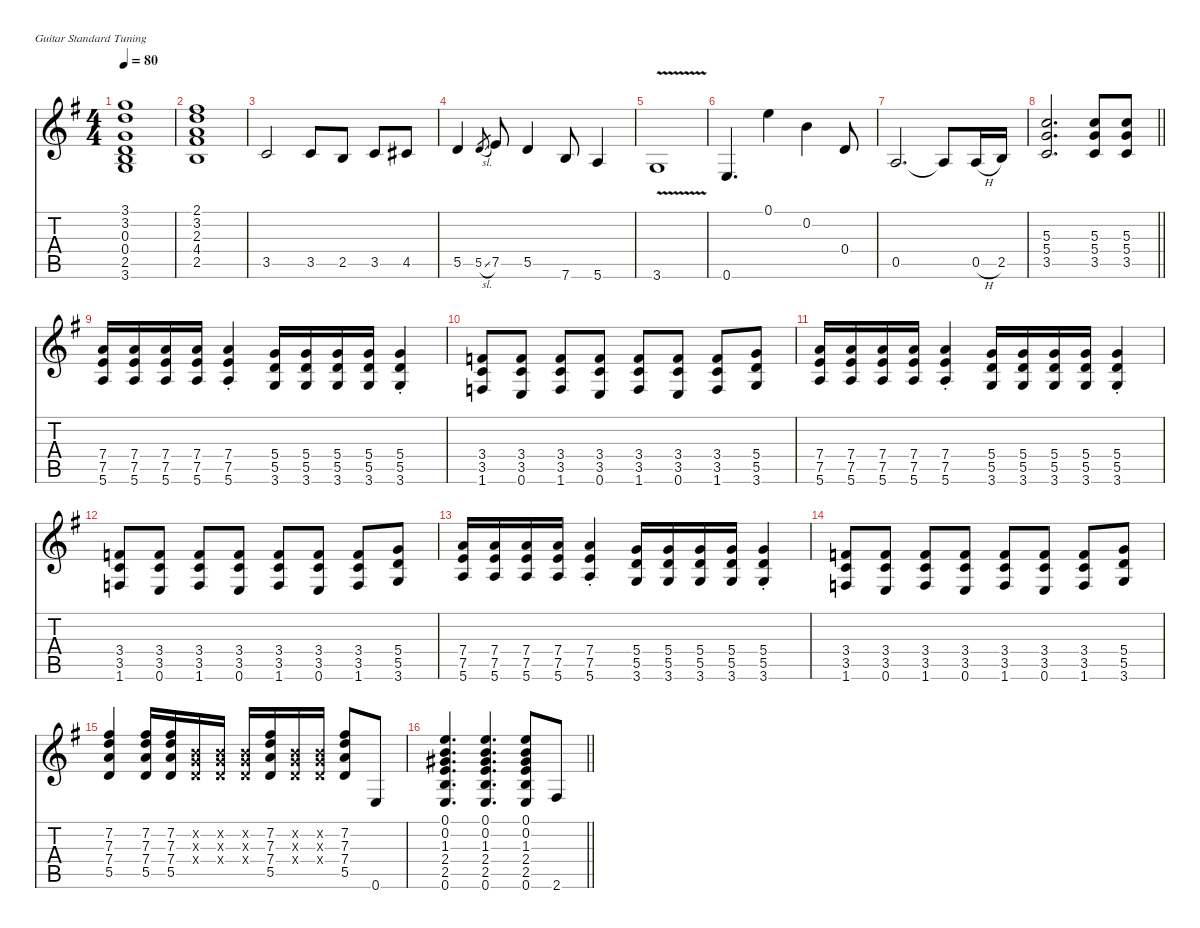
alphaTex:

\defaultSystemsLayout 4
\hideDynamics
\bracketExtendMode nobrackets
\singleTrackTrackNamePolicy hidden
\multiTrackTrackNamePolicy hidden
\firstSystemTrackNameMode fullname
\firstSystemTrackNameOrientation horizontal
\otherSystemsTrackNameOrientation horizontal
\track ("Track 2" "dist.guit.") {mute instrument distortionguitar}
\staff {score tabs}
\tuning (E4 B3 G3 D3 A2 E2)
\ts (4 4)
\tempo 80
\clef g2
\ks g
(3.1{acc forcenatural} 3.2{acc forcenatural} 0.3{acc forcenatural} 0.4{acc forcenatural} 2.5{acc forcenatural} 3.6{acc forcenatural}).1{dy mp beam Up} |
(2.1{acc #} 3.2{acc forcenatural} 2.3{acc forcenatural} 4.4{acc #} 2.5{acc forcenatural}).1{beam Up} |
3.5{acc forcenatural}.2{beam Up} 3.5{acc forcenatural}.8{beam Up} 2.5{acc forcenatural}.8{beam Up} 3.5{acc forcenatural}.8{beam Up} 4.5{acc #}.8{beam Up} |
5.5{acc forcenatural}.4{beam Up} 5.5{sl acc forcenatural}.8{gr dy p beam Up} 7.5{acc forcenatural}.8{dy mp beam Up} 5.5{acc forcenatural}.4{beam Up} 7.6{acc forcenatural}.8{beam Up} 5.6{acc forcenatural}.4{beam Up} |
3.6{v acc forcenatural}.1{beam Up} |
0.6{acc forcenatural}.4{d beam Up} 0.1{acc forcenatural}.4{beam Down} 0.2{acc forcenatural}.4{beam Down} 0.4{acc forcenatural}.8{beam Up} |
0.5{acc forcenatural}.2{d beam Up} 0.5{t acc forcenatural}.8{dy f beam Up} 0.5{h acc forcenatural}.16{dy mp beam Up} 2.5{acc forcenatural}.16{beam Up} |
\barLineRight lightlight
(5.3{acc forcenatural} 5.4{acc forcenatural} 3.5{acc forcenatural}).2{d beam Up} (5.3{acc forcenatural} 5.4{acc forcenatural} 3.5{acc forcenatural}).8{beam Up} (5.3{acc forcenatural} 5.4{acc forcenatural} 3.5{acc forcenatural}).8{beam Up} |
(7.4{acc forcenatural} 7.5{acc forcenatural} 5.6{acc forcenatural}).16{dy f beam Up} (7.4{acc forcenatural} 7.5{acc forcenatural} 5.6{acc forcenatural}).16{beam Up} (7.4{acc forcenatural} 7.5{acc forcenatural} 5.6{acc forcenatural}).16{beam Up} (7.4{acc forcenatural} 7.5{acc forcenatural} 5.6{acc forcenatural}).16{beam Up} (7.4{st acc forcenatural} 7.5{st acc forcenatural} 5.6{st acc forcenatural}).4{beam Up} (5.4{acc forcenatural} 5.5{acc forcenatural} 3.6{acc forcenatural}).16{beam Up} (5.4{acc forcenatural} 5.5{acc forcenatural} 3.6{acc forcenatural}).16{beam Up} (5.4{acc forcenatural} 5.5{acc forcenatural} 3.6{acc forcenatural}).16{beam Up} (5.4{acc forcenatural} 5.5{acc forcenatural} 3.6{acc forcenatural}).16{beam Up} (5.4{st acc forcenatural} 5.5{st acc forcenatural} 3.6{st acc forcenatural}).4{beam Up} |
(3.4{acc forcenatural} 3.5{acc forcenatural} 1.6{acc forcenatural}).8{beam Up} (3.4{acc forcenatural} 3.5{acc forcenatural} 0.6{acc forcenatural}).8{beam Up} (3.4{acc forcenatural} 3.5{acc forcenatural} 1.6{acc forcenatural}).8{beam Up} (3.4{acc forcenatural} 3.5{acc forcenatural} 0.6{acc forcenatural}).8{beam Up} (3.4{acc forcenatural} 3.5{acc forcenatural} 1.6{acc forcenatural}).8{beam Up} (3.4{acc forcenatural} 3.5{acc forcenatural} 0.6{acc forcenatural}).8{beam Up} (3.4{acc forcenatural} 3.5{acc forcenatural} 1.6{acc forcenatural}).8{beam Up} (5.4{acc forcenatural} 5.5{acc forcenatural} 3.6{acc forcenatural}).8{beam Up} |
(7.4{acc forcenatural} 7.5{acc forcenatural} 5.6{acc forcenatural}).16{beam Up} (7.4{acc forcenatural} 7.5{acc forcenatural} 5.6{acc forcenatural}).16{beam Up} (7.4{acc forcenatural} 7.5{acc forcenatural} 5.6{acc forcenatural}).16{beam Up} (7.4{acc forcenatural} 7.5{acc forcenatural} 5.6{acc forcenatural}).16{beam Up} (7.4{st acc forcenatural} 7.5{st acc forcenatural} 5.6{st acc forcenatural}).4{beam Up} (5.4{acc forcenatural} 5.5{acc forcenatural} 3.6{acc forcenatural}).16{beam Up} (5.4{acc forcenatural} 5.5{acc forcenatural} 3.6{acc forcenatural}).16{beam Up} (5.4{acc forcenatural} 5.5{acc forcenatural} 3.6{acc forcenatural}).16{beam Up} (5.4{acc forcenatural} 5.5{acc forcenatural} 3.6{acc forcenatural}).16{beam Up} (5.4{st acc forcenatural} 5.5{st acc forcenatural} 3.6{st acc forcenatural}).4{beam Up} |
(3.4{acc forcenatural} 3.5{acc forcenatural} 1.6{acc forcenatural}).8{beam Up} (3.4{acc forcenatural} 3.5{acc forcenatural} 0.6{acc forcenatural}).8{beam Up} (3.4{acc forcenatural} 3.5{acc forcenatural} 1.6{acc forcenatural}).8{beam Up} (3.4{acc forcenatural} 3.5{acc forcenatural} 0.6{acc forcenatural}).8{beam Up} (3.4{acc forcenatural} 3.5{acc forcenatural} 1.6{acc forcenatural}).8{beam Up} (3.4{acc forcenatural} 3.5{acc forcenatural} 0.6{acc forcenatural}).8{beam Up} (3.4{acc forcenatural} 3.5{acc forcenatural} 1.6{acc forcenatural}).8{beam Up} (5.4{acc forcenatural} 5.5{acc forcenatural} 3.6{acc forcenatural}).8{beam Up} |
(7.4{acc forcenatural} 7.5{acc forcenatural} 5.6{acc forcenatural}).16{beam Up} (7.4{acc forcenatural} 7.5{acc forcenatural} 5.6{acc forcenatural}).16{beam Up} (7.4{acc forcenatural} 7.5{acc forcenatural} 5.6{acc forcenatural}).16{beam Up} (7.4{acc forcenatural} 7.5{acc forcenatural} 5.6{acc forcenatural}).16{beam Up} (7.4{st acc forcenatural} 7.5{st acc forcenatural} 5.6{st acc forcenatural}).4{beam Up} (5.4{acc forcenatural} 5.5{acc forcenatural} 3.6{acc forcenatural}).16{beam Up} (5.4{acc forcenatural} 5.5{acc forcenatural} 3.6{acc forcenatural}).16{beam Up} (5.4{acc forcenatural} 5.5{acc forcenatural} 3.6{acc forcenatural}).16{beam Up} (5.4{acc forcenatural} 5.5{acc forcenatural} 3.6{acc forcenatural}).16{beam Up} (5.4{st acc forcenatural} 5.5{st acc forcenatural} 3.6{st acc forcenatural}).4{beam Up} |
(3.4{acc forcenatural} 3.5{acc forcenatural} 1.6{acc forcenatural}).8{beam Up} (3.4{acc forcenatural} 3.5{acc forcenatural} 0.6{acc forcenatural}).8{beam Up} (3.4{acc forcenatural} 3.5{acc forcenatural} 1.6{acc forcenatural}).8{beam Up} (3.4{acc forcenatural} 3.5{acc forcenatural} 0.6{acc forcenatural}).8{beam Up} (3.4{acc forcenatural} 3.5{acc forcenatural} 1.6{acc forcenatural}).8{beam Up} (3.4{acc forcenatural} 3.5{acc forcenatural} 0.6{acc forcenatural}).8{beam Up} (3.4{acc forcenatural} 3.5{acc forcenatural} 1.6{acc forcenatural}).8{beam Up} (5.4{acc forcenatural} 5.5{acc forcenatural} 3.6{acc forcenatural}).8{beam Up} |
(7.2{acc #} 7.3{acc forcenatural} 7.4{acc forcenatural} 5.5{acc forcenatural}).4{beam Up} (7.2{acc #} 7.3{acc forcenatural} 7.4{acc forcenatural} 5.5{acc forcenatural}).16{beam Up} (7.2{acc #} 7.3{acc forcenatural} 7.4{acc forcenatural} 5.5{acc forcenatural}).16{beam Up} (0.2{x acc forcenatural} 0.3{x acc forcenatural} 0.4{x acc forcenatural}).16{beam Up} (0.2{x acc forcenatural} 0.3{x acc forcenatural} 0.4{x acc forcenatural}).16{beam Up} (0.2{x acc forcenatural} 0.3{x acc forcenatural} 0.4{x acc forcenatural}).16{beam Up} (7.2{acc #} 7.3{acc forcenatural} 7.4{acc forcenatural} 5.5{acc forcenatural}).16{beam Up} (0.2{x acc forcenatural} 0.3{x acc forcenatural} 0.4{x acc forcenatural}).16{beam Up} (0.2{x acc forcenatural} 0.3{x acc forcenatural} 0.4{x acc forcenatural}).16{beam Up} (7.2{acc #} 7.3{acc forcenatural} 7.4{acc forcenatural} 5.5{acc forcenatural}).8{beam Up} 0.6{acc forcenatural}.8{beam Up} |
\barLineRight lightlight
(0.1{acc forcenatural} 0.2{acc forcenatural} 1.3{acc #} 2.4{acc forcenatural} 2.5{acc forcenatural} 0.6{acc forcenatural}).4{d beam Up} (0.1{acc forcenatural} 0.2{acc forcenatural} 1.3{acc #} 2.4{acc forcenatural} 2.5{acc forcenatural} 0.6{acc forcenatural}).4{d beam Up} (0.1{acc forcenatural} 0.2{acc forcenatural} 1.3{acc #} 2.4{acc forcenatural} 2.5{acc forcenatural} 0.6{acc forcenatural}).8{beam Up} 2.6{acc #}.8{beam Up}
